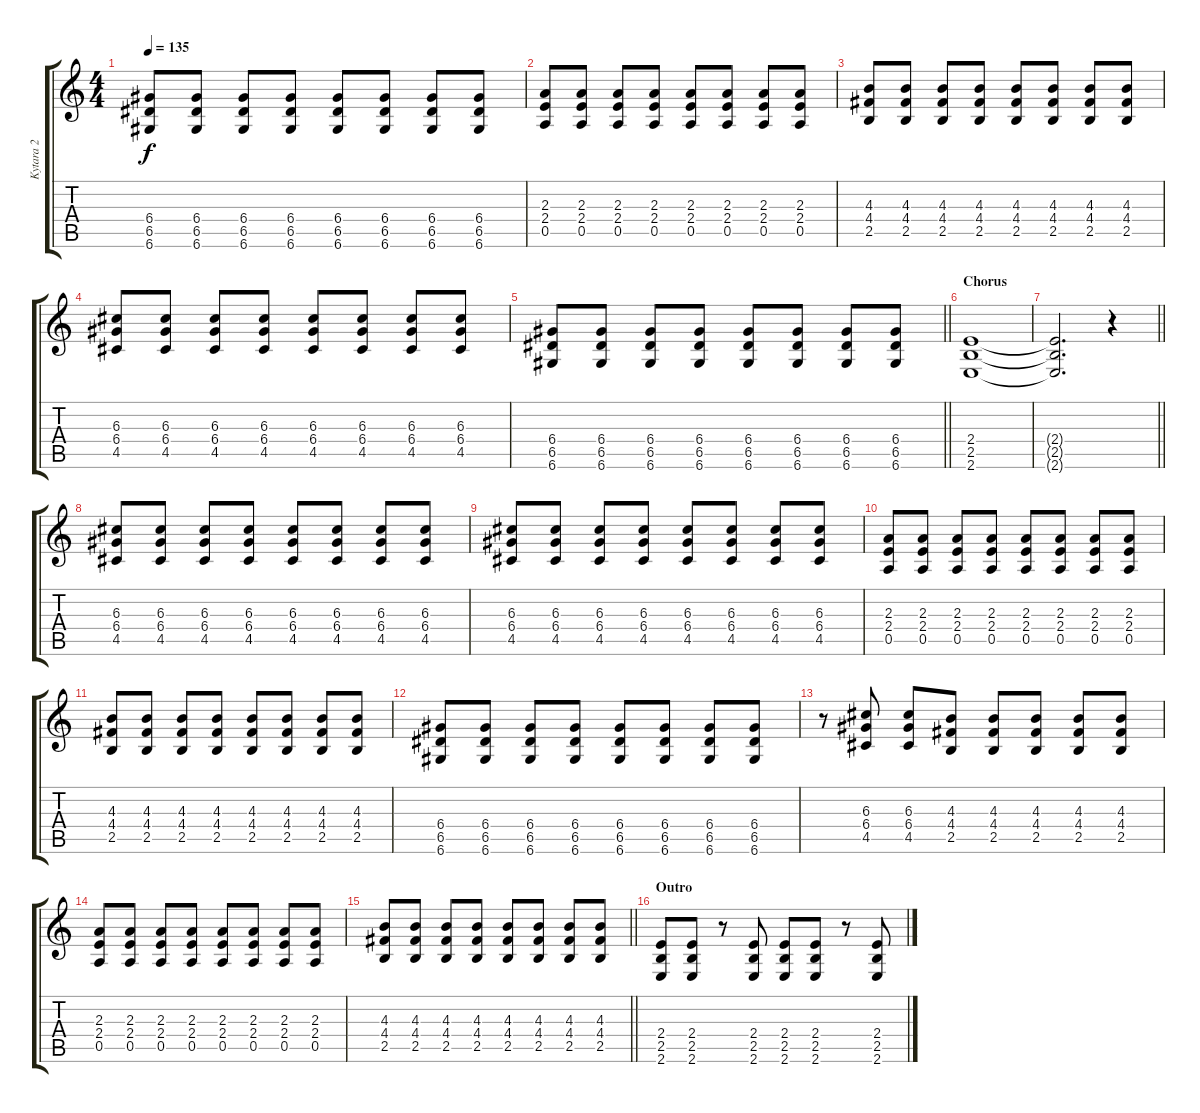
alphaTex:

\track ("Kytara 2" "Kytara 2") {instrument electricguitarjazz}
\staff {score tabs}
\tuning (E4 B3 G3 D3 A2 D2) {hide}
\ts (4 4)
\tempo 135
\clef g2
\ks c
(6.4 6.5 6.6).8{dy f} (6.4 6.5 6.6).8 (6.4 6.5 6.6).8 (6.4 6.5 6.6).8 (6.4 6.5 6.6).8 (6.4 6.5 6.6).8 (6.4 6.5 6.6).8 (6.4 6.5 6.6).8 |
(2.3 2.4 0.5).8 (2.3 2.4 0.5).8 (2.3 2.4 0.5).8 (2.3 2.4 0.5).8 (2.3 2.4 0.5).8 (2.3 2.4 0.5).8 (2.3 2.4 0.5).8 (2.3 2.4 0.5).8 |
(4.3 4.4 2.5).8 (4.3 4.4 2.5).8 (4.3 4.4 2.5).8 (4.3 4.4 2.5).8 (4.3 4.4 2.5).8 (4.3 4.4 2.5).8 (4.3 4.4 2.5).8 (4.3 4.4 2.5).8 |
(6.3 6.4 4.5).8 (6.3 6.4 4.5).8 (6.3 6.4 4.5).8 (6.3 6.4 4.5).8 (6.3 6.4 4.5).8 (6.3 6.4 4.5).8 (6.3 6.4 4.5).8 (6.3 6.4 4.5).8 |
\barLineRight lightlight
(6.4 6.5 6.6).8 (6.4 6.5 6.6).8 (6.4 6.5 6.6).8 (6.4 6.5 6.6).8 (6.4 6.5 6.6).8 (6.4 6.5 6.6).8 (6.4 6.5 6.6).8 (6.4 6.5 6.6).8 |
\section ("" "Chorus")
(2.4 2.5 2.6).1 |
\barLineRight lightlight
(2.4{t} 2.5{t} 2.6{t}).2{d} r.4 |
\section ("" "")
(6.3 6.4 4.5).8 (6.3 6.4 4.5).8 (6.3 6.4 4.5).8 (6.3 6.4 4.5).8 (6.3 6.4 4.5).8 (6.3 6.4 4.5).8 (6.3 6.4 4.5).8 (6.3 6.4 4.5).8 |
(6.3 6.4 4.5).8 (6.3 6.4 4.5).8 (6.3 6.4 4.5).8 (6.3 6.4 4.5).8 (6.3 6.4 4.5).8 (6.3 6.4 4.5).8 (6.3 6.4 4.5).8 (6.3 6.4 4.5).8 |
(2.3 2.4 0.5).8 (2.3 2.4 0.5).8 (2.3 2.4 0.5).8 (2.3 2.4 0.5).8 (2.3 2.4 0.5).8 (2.3 2.4 0.5).8 (2.3 2.4 0.5).8 (2.3 2.4 0.5).8 |
(4.3 4.4 2.5).8 (4.3 4.4 2.5).8 (4.3 4.4 2.5).8 (4.3 4.4 2.5).8 (4.3 4.4 2.5).8 (4.3 4.4 2.5).8 (4.3 4.4 2.5).8 (4.3 4.4 2.5).8 |
(6.4 6.5 6.6).8 (6.4 6.5 6.6).8 (6.4 6.5 6.6).8 (6.4 6.5 6.6).8 (6.4 6.5 6.6).8 (6.4 6.5 6.6).8 (6.4 6.5 6.6).8 (6.4 6.5 6.6).8 |
r.8 (6.3 6.4 4.5).8 (6.3 6.4 4.5).8 (4.3 4.4 2.5).8 (4.3 4.4 2.5).8 (4.3 4.4 2.5).8 (4.3 4.4 2.5).8 (4.3 4.4 2.5).8 |
(2.3 2.4 0.5).8 (2.3 2.4 0.5).8 (2.3 2.4 0.5).8 (2.3 2.4 0.5).8 (2.3 2.4 0.5).8 (2.3 2.4 0.5).8 (2.3 2.4 0.5).8 (2.3 2.4 0.5).8 |
\barLineRight lightlight
(4.3 4.4 2.5).8 (4.3 4.4 2.5).8 (4.3 4.4 2.5).8 (4.3 4.4 2.5).8 (4.3 4.4 2.5).8 (4.3 4.4 2.5).8 (4.3 4.4 2.5).8 (4.3 4.4 2.5).8 |
\section ("" "Outro")
(2.4 2.5 2.6).8 (2.4 2.5 2.6).8 r.8 (2.4 2.5 2.6).8 (2.4 2.5 2.6).8 (2.4 2.5 2.6).8 r.8 (2.4 2.5 2.6).8
